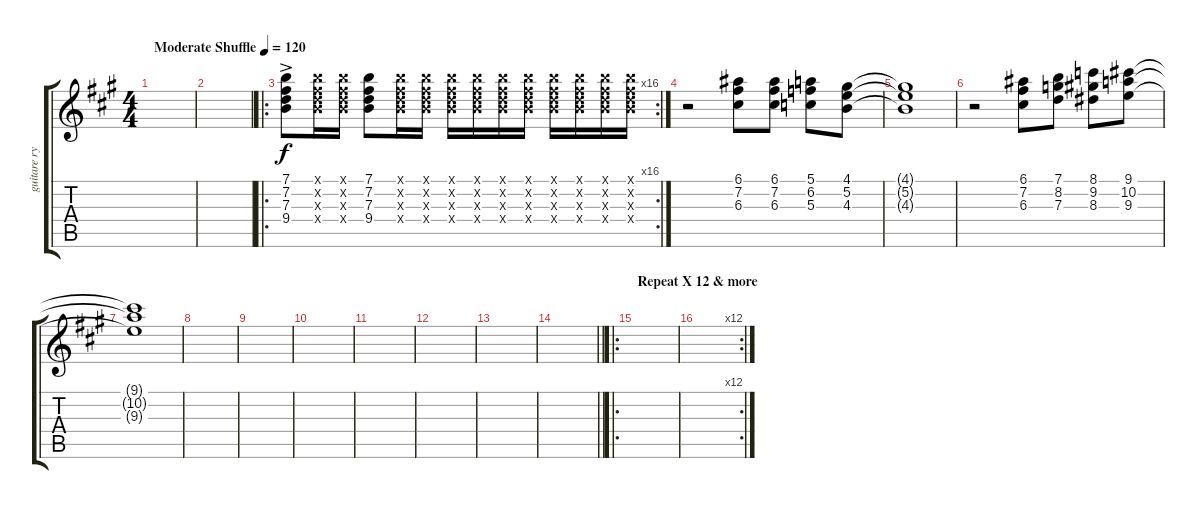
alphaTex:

\track ("guitare rythm" "guitare ry") {solo instrument electricguitarjazz}
\staff {score tabs}
\tuning (E4 B3 G3 D3 A2 E2) {hide}
\ts (4 4)
\tempo (120 "Moderate Shuffle")
\clef g2
\ks a
|
|
\ro
\rc 16
(7.1{ac} 7.2{ac} 7.3{ac} 9.4{ac}).8 (7.1{x} 7.2{x} 7.3{x} 9.4{x}).16{dy f} (7.1{x} 7.2{x} 7.3{x} 9.4{x}).16 (7.1 7.2 7.3 9.4).8 (7.1{x} 7.2{x} 7.3{x} 9.4{x}).16 (7.1{x} 7.2{x} 7.3{x} 9.4{x}).16 (7.1{x} 7.2{x} 7.3{x} 9.4{x}).16 (7.1{x} 7.2{x} 7.3{x} 9.4{x}).16 (7.1{x} 7.2{x} 7.3{x} 9.4{x}).16 (7.1{x} 7.2{x} 7.3{x} 9.4{x}).16 (7.1{x} 7.2{x} 7.3{x} 9.4{x}).16 (7.1{x} 7.2{x} 7.3{x} 9.4{x}).16 (7.1{x} 7.2{x} 7.3{x} 9.4{x}).16 (7.1{x} 7.2{x} 7.3{x} 9.4{x}).16 |
r.2 (6.1 7.2 6.3).8 (6.1 7.2 6.3).8 (5.1 6.2 5.3).8 (4.1 5.2 4.3).8 |
(4.1{t} 5.2{t} 4.3{t}).1 |
r.2 (6.1 7.2 6.3).8 (7.1 8.2 7.3).8 (8.1 9.2 8.3).8 (9.1 10.2 9.3).8 |
(9.1{t} 10.2{t} 9.3{t}).1 |
|
|
|
|
|
|
\barLineRight lightlight
|
\ro
\section ("" "Repeat X 12 & more")
|
\rc 12
